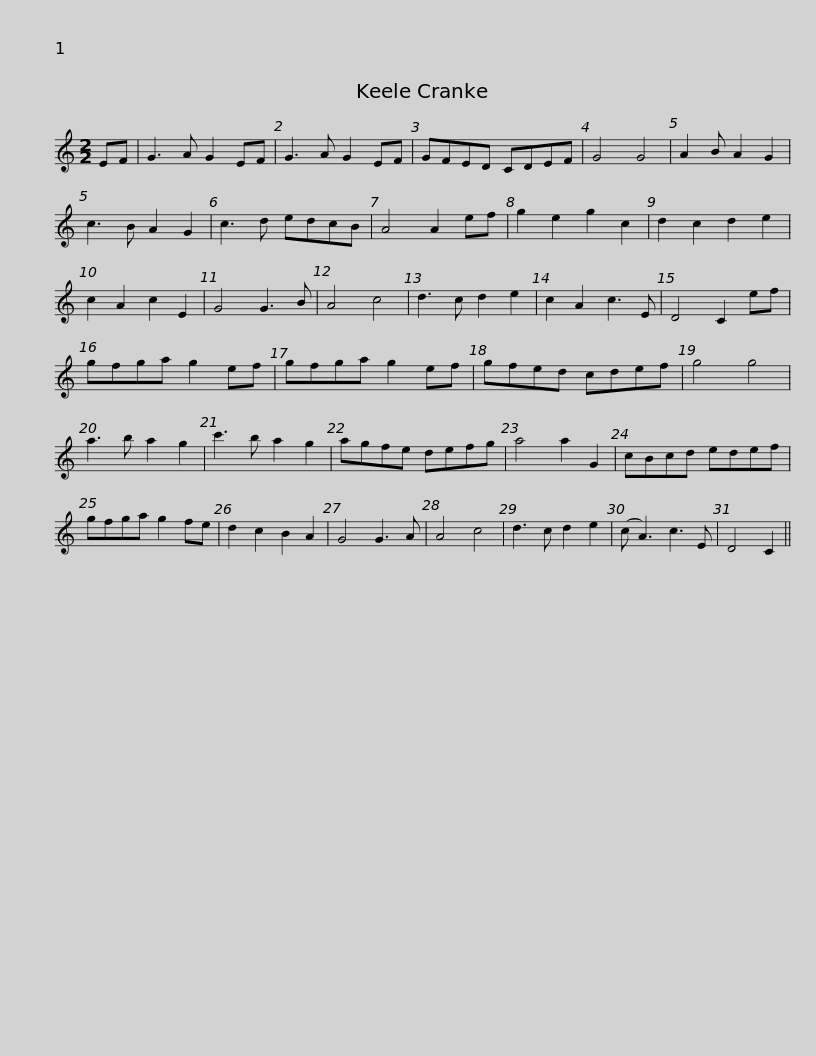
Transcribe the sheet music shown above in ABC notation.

X:1
L:1/8
M:2/2
I:linebreak $
K:C
V:1 treble
V:1
 EF | G3 A G2 EF | G3 A G2 EF | GFED CDEF | G4 G4 | %5
 A2 B A2 G2 | c3 B A2 G2 | c3 d edcB | A4 A2 ef |$ g2 e2 g2 c2 | %10
 d2 c2 d2 e2 | c2 A2 c2 E2 | G4 G3 B | A4 c4 | d3 c d2 e2 | %15
 c2 A2 c3 E | D4 C2 ef | gfga g2 ef |$ gfga g2 ef | gfed cdef | %20
 g4 g4 | a3 b a2 g2 | c'3 b a2 g2 | agfe defg | a4 a2 G2 |$ %25
 cBcd edef | gfga g2 fe | d2 c2 B2 A2 | G4 G3 A | A4 c4 | %30
 d3 c d2 e2 | (c A3) c3 E | D4 C2 || %33
